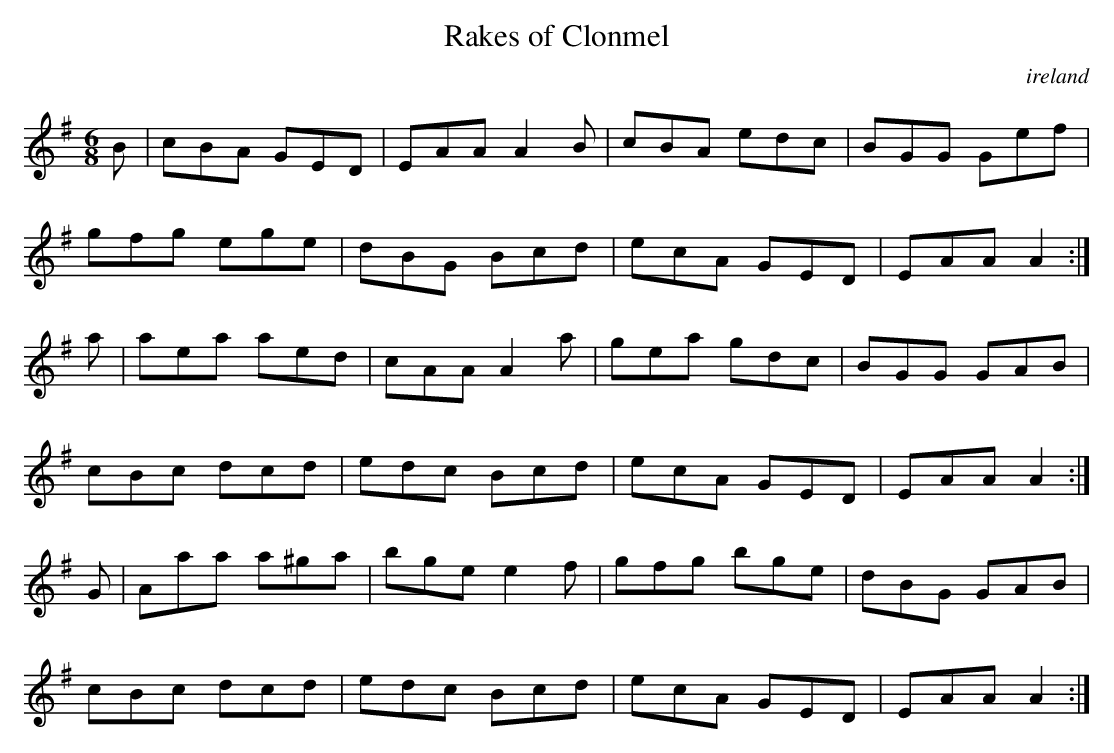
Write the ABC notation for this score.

X:1
T:Rakes of Clonmel
O:ireland
M:6/8
L:1/8
K:A Dorian
B|cBA GED|EAA A2B|cBA edc|BGG Gef|!
gfg ege|dBG Bcd|ecA GED|EAA A2:|!
a|aea aed|cAA A2a|gea gdc|BGG GAB|!
cBc dcd|edc Bcd|ecA GED|EAA A2:|!
G|Aaa a^ga|bge e2f|gfg bge|dBG GAB|!
cBc dcd|edc Bcd|ecA GED|EAA A2:|!
